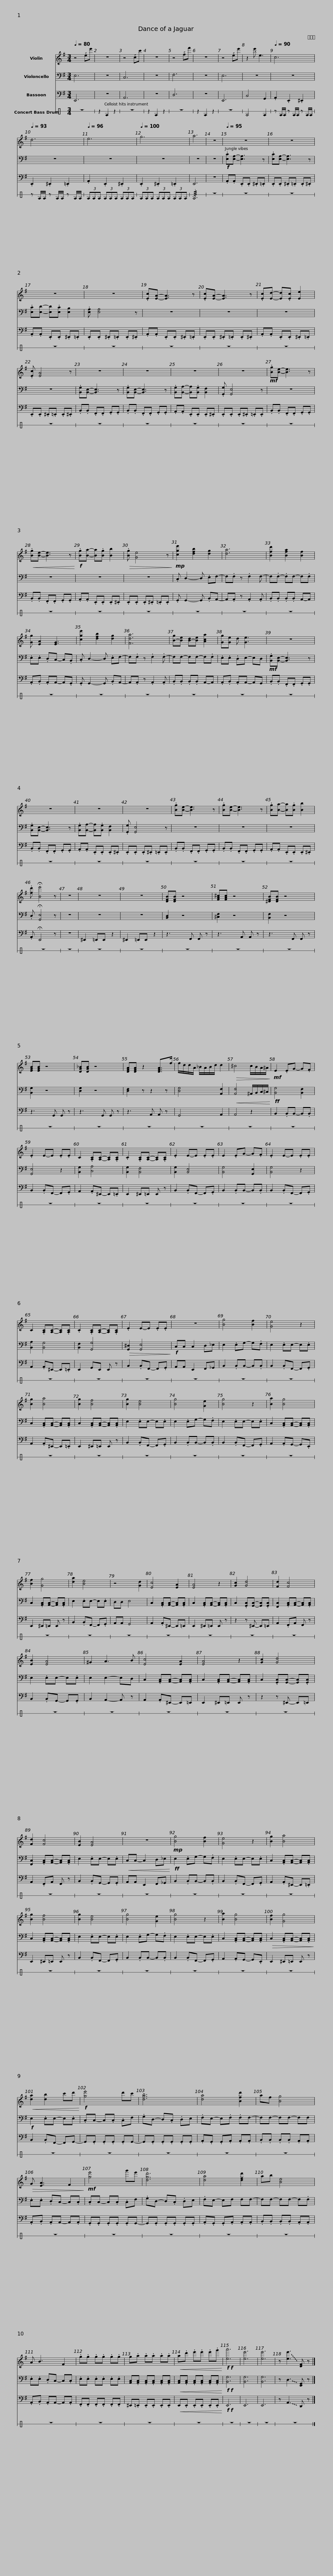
X:1
%%score 1 2 3 4
L:1/8
Q:1/4=80
M:3/4
I:linebreak $
K:G
V:1 treble
V:2 bass
V:3 bass
V:4 perc stafflines=1
K:none
V:1
 z4 !~(!e!~)!e' | z6 | z4 !~(!c!~)!c' | z6 | z4 !~(!f!~)!f' | %5
 z6 | z4 !~(!e!~)!e' | z2 !~(!e' !~)!e3 |$[Q:1/4=90] c6 |[Q:1/4=93] d6 | %10
[Q:1/4=96] e6 |[Q:1/4=100] g6 | a6 | z6 |$[Q:1/4=95] z6 | %15
 z6 | z6 | z6 |$ .[Ec][EA]- [EA]3 z | .[Ec][EA]- [EA]3 z | %20
 .[Ec][Ed]- [Ed].[Ec] [Ee]2 | .[Ec] [EA]4 z |$ z6 | z6 | z6 | %25
 z6 |!mf! .[Bg][Be]- [Be]3 z |$!<(! .[Bg][Be]- [Be]3 z!<)! |!f! .[Bg][Ba]- [Ba].[Bg] [Bb]2 |!>(! .[Bg] [Ge]4 z!>)! | %30
!mp! [cge']2 [dfb]2 [dg]2 | [da]6 | [Bfd']2 [Bfa]2 [Bf]2 |$ [Gg] [EA]2 [EG]3 | [cge']2 [dfb]2 [dg]2 | %35
 [Fda]6 | [B-g][Be] [B-d][Be] [Aca]2 | [Gg][Ge] d [Ge]3 | z6 |$ z6 | %40
 z6 | z6 | .[Bg][Be]- [Be]3 z | .[Bg][Be]- [Be]3 z |$ .[Bg][Ba]- [Ba].[Bg] [Bb]2 | %45
 .[fd'] !fermata![Be']4 z | z6 | z6 | z6 | [DFB][DFB] z4 | %50
 [FA^c][FAc] z4 |$ [^DFB][DFB] z4 | [EGB][EGB] z4 | [DG_B][DGB] z4 | [DFA][DFA] z2 [DFA]>f | %55
 f/d/d/A/ _B/A/B/d/ d2 |$!>(! ^c4 c/B/A/^A/!>)! |!mf! E2 .EG- G.F | .E2 E-E .E.E | C2 .[A,C][A,C]- [A,C].[A,C] | %60
 .C2 .[A,C][A,C]- [A,C].[A,C] | .E2 E-E .E.E |$ E2 .EG- G.F | .E2 E-E .E.E | C2 .[A,C][A,C]- [A,C].[A,C] | %65
 .C2 .[A,C][A,C]- [A,C].[A,C] | .E2 E-E .E.E | z6 | [Bg]4 [Bf]2 |$ [Ge]4 z2 | %70
 [Bg]2 [Ba]4 | [Bg]2 [Bf]4 | [Bg]2 [Be]4 | [Bg]4 [Ge]2 | [Bg]4 z2 | %75
 [Ba]2 [Bg]4 |$ [Bf]2 [Gg]4 | [da]2 [Be]4 | z4 [Gd]2 | [Ec]4 [EA]2 | %80
 [EA]4 z2 | [Gc]2 [Gd]4 |$ [Fd]2 [Fc]4 | [EB]2 [EA]4 | ^G2 A3 B | %85
 [Ec]4 [EA]2 | [EA]4 z2 | [Gc]2 [Gd]4 |$ [Fd]2 [Fc]4 | [EB]2 [EA]4 | %90
 z6 |!mp! [Bg]4 [Bf]2 | [Ge]4 z2 | [Bg]2 [Ba]4 |$ [Bg]2 [Bf]4 | %95
 [Bg]2 [Be]4 | [Bg]4 [Ge]2 | [Bg]4 z2 | [Ba]2 [Bg]4 | [Bf]2 [Gg]4 |$ %100
!<(! [da]2 [db]2 c'd'!<)! |!f! [ge']4 d'c' | [dgb]6 | [da]4 [Bfd']2 | af [Bg]4 | %105
!>(! G [EA]3 F2!>)! |$!mf! [ge']4 g'e' | [dgd']6 | [da]4 [dfd']2 | ab [Be]4 | %110
 A B3 F2 | .g.g .g.g .g.g |$ g.a .a.a .a.a |!<(! a.d' .e'.e' .e'.g'!<)! |!f!!f! [ea']6 | %115
 [ee']6 | [ee']6 | z !~(![ee']3 !~)![DF] z |] %118
V:2
 E,6 | z6 | C,6 | z6 | F,6 | %5
 z6 | E,6 | z6 |$ z6 | z6 | %10
 z6 | z6 | z6 | z6 |$!f! .[E,C][E,A,]- [E,A,]3 z | %15
 .[E,C][E,A,]- [E,A,]3 z | .[E,C][E,D]- [E,D].[E,C] [E,B,]2 | .[E,A,] [E,A,]4 z |$ z6 | z6 | %20
 z6 | z6 |$ .[B,,G,][B,,E,]- [B,,E,]3 z | .[B,,G,][B,,E,]- [B,,E,]3 z | .[B,,G,][B,,A,]- [B,,A,].[B,,G,] [B,,F,]2 | %25
 .[G,,G,] [G,,E,]4 z | z6 |$ z6 | z6 | z6 | %30
 .C, D,2- D, .E,F,- | F,.F, z .F,2 F,- | F,.F,- .F,F,- F,.F, |$ .E,.E, .D,C,- C,.B,, | .C, D,2- D, .E,F,- | %35
 F,.F, z .F,2 .F,- | F,F,- F,F,- F,.F, | .E,.E, .D,E,- E,D, |!mf! .[B,,G,][B,,E,]- [B,,E,]3 z |$ .[B,,G,][B,,E,]- [B,,E,]3 z | %40
 .[B,,G,][B,,A,]- [B,,A,].[B,,G,] [B,,F,]2 | .[G,,G,] [G,,E,]4 z | z6 | z6 |$ z6 | %45
 .D, !fermata![G,,E,]4 z | z6 | z6 | z6 | [B,,D,]2 z4 | %50
 [^C,F,]2 z4 |$ [B,,F,]2 z4 | [B,,G,]2 z4 | [D,G,]2 z4 | [D,F,]2 z z2 z | %55
 [D,G,]4 [A,,F,]2 |$!<(! [A,,F,]4 ^A,,/B,,/C,/^C,/!<)! |!ff! [B,,G,]4 [B,,F,]2 | [G,,E,]4 z2 | [B,,G,]2 [C,A,]4 | %60
 [B,,G,]2 [B,,F,]4 | [B,,G,]2 [B,,E,]4 |$ [B,,G,]4 [G,,E,]2 | [B,,G,]4 z2 | [B,,A,]2 [B,,G,]4 | %65
 [B,,F,]2 [G,,G,]4 |!>(! [G,,^D,]2 [G,,E,]4!>)! |!f! C,C, C,2 D,_E, | E,2 .E,G,- G,.F, |$ E,2 .E,E,- E,.E, | %70
 C,2 .[A,,C,][A,,C,]- [A,,C,].[A,,C,] | C,2 .[A,,C,][A,,C,]- [A,,C,].[A,,C,] | E,2 .E,E,- E,.E, | E,2 .E,G,- G,.F, | E,2 .E,E,- E,.E, | %75
 C,2 .[A,,C,][A,,C,]- [A,,C,].[A,,C,] |$ C,2 .[A,,C,][A,,C,]- [A,,C,].[A,,C,] | E,2 .E,E,- E,.E, | D,D, E,4 | C,2 .[A,,C,][A,,C,]- [A,,C,].[A,,C,] | %80
 C,2 .[A,,C,][A,,C,]- [A,,C,].[A,,C,] | C,2 .[G,,C,][G,,C,]- [G,,C,].[G,,C,] |$ [F,,C,]2 .[A,,C,][A,,C,]- [A,,C,].[A,,C,] | E,2 .E,E,- E,.E, | E,2 E,2- E,D, | %85
 C,2 .[A,,C,][A,,C,]- [A,,C,].[A,,C,] | C,2 .[A,,C,][A,,C,]- [A,,C,].[A,,C,] | C,2 .[G,,C,][G,,C,]- [G,,C,].[G,,C,] |$ [F,,C,]2 .[A,,C,][A,,C,]- [A,,C,].[A,,C,] | E,2 .E,E,- E,.E, | %90
!<(! C,C,- C,2 D,_E,!<)! |!ff! E,2 .E,G,- G,.F, | E,2 .E,E,- E,.E, | C,2 .[A,,C,][A,,C,]- [A,,C,].[A,,C,] |$ C,2 .[A,,C,][A,,C,]- [A,,C,].[A,,C,] | %95
 E,2 .E,E,- E,.E, | E,2 .E,G,- G,.F, | E,2 .E,E,- E,.E, | C,2 .[A,,C,][A,,C,]- [A,,C,].[A,,C,] |!>(! C,2 .[A,,C,][A,,C,]- [A,,C,].[A,,C,]!>)! |$ %100
!f! E,2 .E,E,- E,.E, | .C,C,- C,.C, .C,F, | .G,D,- D,.C, .D,E, | .F,E,- E,.F, .F,F,- | F,F,- F,F,- F,F, | %105
 .E,.E, .D,C,- C,.C, |$ .C,C,- C,.C, .C,F, | .G,D,- D,.C, .D,E, | .F,E,- E,F, F,F,- | F,F,- F,F,- F,.F, | %110
 .E,.E, .D,C,- C,.C, | .E,.E, .E,.E, .E,.E, |$ [A,,C,].[A,,C,] .[A,,C,].[A,,C,] .[A,,C,].[A,,C,] |!<(! [A,,C,].[A,,C,] .[A,,C,].[A,,C,] .[A,,C,].[A,,C,]!<)! |!f!!f! [B,,G,]6 | %115
 [B,,G,]6 | [B,,G,]6 | z !~(!D,3 !~)![E,,G,,] z |] %118
V:3
 E,,6 | z6 | A,,6 | z6 | D,6 | %5
 z6 | E,,6 | C,4 G,,2 |$ .A,,2 .E,,2 .^E,,2 | .E,,2 .^E,,2 .=E,,2 | %10
 .A,,2 .E,,2 .^E,,2 | .E,,2 .^E,,2 .=E,,2 | E,,6 | z6 |$ .A,,.A,, .E,,.E,, .^E,,.=E,, | %15
 .E,,.E,, .^E,,.=E,, .E,,.^E,, | .A,,.A,, .E,,.E,, .^E,,.=E,, | .E,,.E,, .^E,,.=E,, .E,,.^E,, |$ .A,,.A,, .E,,.E,, .^E,,.=E,, | .E,,.E,, .^E,,.=E,, .E,,.^E,, | %20
 .A,,.A,, .E,,.E,, .^E,,.=E,, | .E,,.E,, .^E,,.=E,, .E,,.^E,, |$ .B,,.B,, .F,,.F,, .G,,.G,, | .B,,.B,, .F,,.F,, .G,,.G,, | .A,,.A,, .E,,.E,, .E,,.^E,, | %25
 .E,,.E,, .E,,.^E,, .=E,,.E,, | .B,,.B,, .F,,.F,, .G,,.G,, |$ .B,,.B,, .F,,.F,, .G,,.G,, | .A,,.A,, .E,,.E,, .E,,.^E,, | .E,,.E,, .E,,.^E,, .=E,,.E,, | %30
 .G,, G,,2- G,, .B,,A,,- | A,,.A,, z .A,,2 .A,, | .B,,.B,, .B,,.B,, A,,-A,, |$ .A,,.B,, .A,,A,,- A,,.G,, | .G,, G,,2- G,, .B,,A,,- | %35
 A,,.A,, z .A,,2 .A,, | .B,,.B,, .B,,.B,, A,,-A,, | .A,,.B,, .A,,A,,- A,,G,, | .B,,.B,, .F,,.F,, .G,,.G,, |$ .B,,.B,, .F,,.F,, .G,,.G,, | %40
 .A,,.A,, .E,,.E,, .E,,.^E,, | .E,,.E,, .E,,.^E,, .=E,,.E,, | .B,,.B,, .F,,.F,, .G,,.G,, | .B,,.B,, .F,,.F,, .G,,.G,, |$ .A,,.A,, .E,,.E,, .E,,.^E,, | %45
 .A,, !fermata!E,,4 z | z6 | ^E,,2 =E,,E,, z2 | ^E,,2 =E,,E,, z2 | z3 F,, F,, z | %50
 z3 A,, A,, z |$ z3 F,, F,, z | z3 G,, G,, z | z3 G,, G,, z | z3 A,, A,, z | %55
 G,,4 A,,2 |$ A,,4 z2 | B,,2 .B,,B,,- B,,.B,, | B,,2 .B,,F,,- F,,.G,, | A,,2 .A,,^E,,- E,,.=E,, | %60
 E,,2 ^E,,=E,, E,, z | B,,2 .B,,F,,- F,,.G,, |$ B,,2 .B,,B,,- B,,.B,, | B,,2 .B,,F,,- F,,.G,, | A,,2 .A,,^E,,- E,,.=E,, | %65
 E,,2 G,,E,, E,, z | B,,2 .B,,F,,- F,,.G,, | A,,A,, E,,2 F,,_G,, | B,,2 .B,,B,,- B,,.B,, |$ B,,2 .B,,F,,- F,,.G,, | %70
 A,,2 .A,,^E,,- E,,.=E,, | E,,2 ^E,,=E,, E,, z | B,,2 .B,,F,,- F,,.G,, | B,,2 .B,,B,,- B,,.B,, | B,,2 .B,,F,,- F,,.G,, | %75
 A,,2 .A,,G,,- G,,.E,, |$ E,,2 ^E,,=E,, E,, z | B,,2 .B,,F,,- F,,.G,, | A,,A,, G,,4 | A,,2 .A,,^E,,- E,,=E,, | %80
 E,,2 ^E,,=E,, E,, z | z2 z ^E,,- E,,=E,, |$ A,,2 .F,,A,, F,, z | B,,2 .B,,G,,- G,,.G,, | B,,2 A,,2- A,, z | %85
 A,,2 .A,,^E,,- E,,=E,, | E,,2 ^E,,=E,, E,, z | z2 z ^E,,- E,,=E,, |$ A,,2 .F,,A,, F,, z | B,,2 .B,,G,,- G,,.G,, | %90
 A,,A,, E,,2 F,,_G,, | B,,2 .B,,B,,- B,,.B,, | B,,2 .B,,F,,- F,,.G,, | A,,2 .A,,^E,,- E,,.=E,, |$ E,,2 ^E,,=E,, E,, z | %95
 B,,2 .B,,F,,- F,,.G,, | B,,2 .B,,B,,- B,,.B,, | B,,2 .B,,F,,- F,,.G,, | A,,2 .A,,G,,- G,,.E,, | E,,2 ^E,,=E,, E,, z |$ %100
 B,,2 .B,,F,,- F,,G,,- | G,,.G,, .G,,.G,, .G,,G,,- | G,,.G,, .G,,.G,, .G,,.G,, | .A,,.G,, .G,,.A,, .A,,.A,, | .B,,.B,, .B,,.B,, .A,,.A,, | %105
 .A,,.B,, .A,,A,,- A,,.A,, |$ .G,,.G,, .G,,.G,, .G,,G,,- | G,,.G,, .G,,.G,, .G,,.G,, | .A,,.G,, .G,,.A,, .A,,.A,, | .B,,.B,, .B,,.B,, .A,,.A,, | %110
 .A,,.B,, .A,,A,,- A,,.A,, | .F,,.F,, .F,,.F,, .F,,.F,, |$ ^E,,.=E,, .E,,.E,, .E,,.E,, |!<(! E,,.E,, .E,,.E,, .E,,.E,,!<)! |!f!!f! E,,6 | %115
 E,,6 | E,,6 | z !~(!A,,3 !~)!D,, z |] %118
V:4
[K:C] z6 | z2 E2 z2 | z6 | z2 E2 z2 | z6 | %5
 z2 E2 z2 | z6 | E4 E2 |$ z E/E/ z E/E/ z E/E/ | z E/E/ z E/E/ z E/E/ | %10
 (3EEE (3EEE (3EEE | (3EEE (3EEE (3EEE | !///!E6 | z6 |$ z6 | %15
 z6 | z6 | z6 |$ z6 | z6 | %20
 z6 | z6 |$ z6 | z6 | z6 | %25
 z6 | z6 |$ z6 | z6 | z6 | %30
 z6 | z6 | z6 |$ z6 | z6 | %35
 z6 | z6 | z6 | z6 |$ z6 | %40
 z6 | z6 | z6 | z6 |$ z6 | %45
 z6 | z6 | z6 | z6 | z6 | %50
 z6 |$ z6 | z6 | z6 | z6 | %55
 z6 |$ z6 | z6 | z6 | z6 | %60
 z6 | z6 |$ z6 | z6 | z6 | %65
 z6 | z6 | z6 | z6 |$ z6 | %70
 z6 | z6 | z6 | z6 | z6 | %75
 z6 |$ z6 | z6 | z6 | z6 | %80
 z6 | z6 |$ z6 | z6 | z6 | %85
 z6 | z6 | z6 |$ z6 | z6 | %90
 z6 | z6 | z6 | z6 |$ z6 | %95
 z6 | z6 | z6 | z6 | z6 |$ %100
 z6 | z6 | z6 | z6 | z6 | %105
 z6 |$ z6 | z6 | z6 | z6 | %110
 z6 | z6 |$ z6 | z6 | z6 | %115
 z6 | z6 | z6 |] %118
